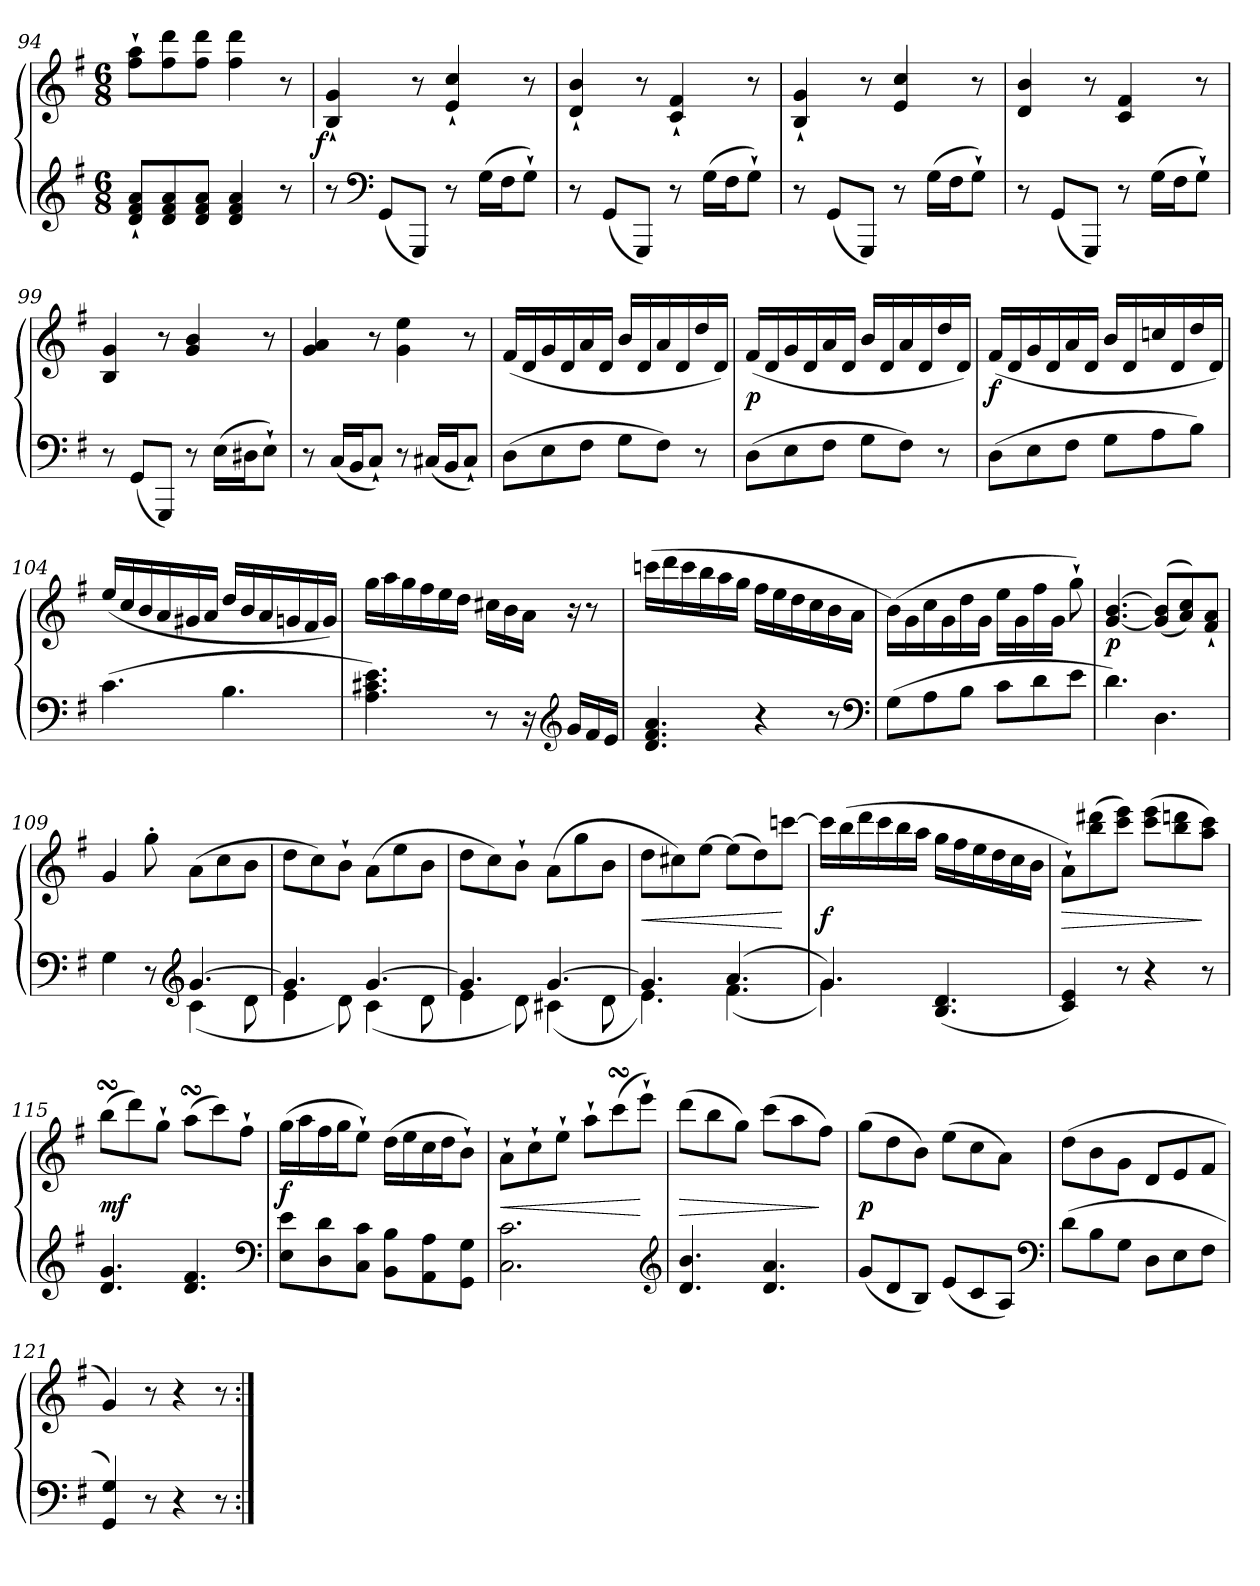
**kern	**kern	**dynam
*part1	*part1	*part1
*staff2	*staff1	*staff1/2
*clefG2	*clefG2	*
*k[f#]	*k[f#]	*
*G:	*G:	*
*M6/8	*M6/8	*
=94	=94	=94
8d` 8f#` 8a`L	8ff#` 8aa`L	.
8d 8f# 8a	8ff# 8ddd	.
8d 8f# 8aJ	8ff# 8dddJ	.
4d 4f# 4a	4ff# 4ddd	.
8r	8r	.
=95	=95	=95
!	!	!LO:DY:rj
8r	4B`> 4g`>	f
*clefF4	*	*
(8GGL	.	.
8GGGJ)	8r	.
8r	4e`> 4cc`>	.
(16GLL	.	.
16F#J	.	.
8G`J)	8r	.
=96	=96	=96
8r	4d`> 4b`>	.
(8GGL	.	.
8GGGJ)	8r	.
8r	4c`> 4f#`>	.
(16GLL	.	.
16F#J	.	.
8G`J)	8r	.
=97	=97	=97
8r	4B`> 4g`>	.
(8GGL	.	.
8GGGJ)	8r	.
8r	4e 4cc	.
(16GLL	.	.
16F#J	.	.
8G`J)	8r	.
=98	=98	=98
8r	4d 4b	.
(8GGL	.	.
8GGGJ)	8r	.
8r	4c 4f#	.
(16GLL	.	.
16F#J	.	.
8G`J)	8r	.
!!LO:LB:g=z
=99	=99	=99
8r	4B 4g	.
(8GGL	.	.
8GGGJ)	8r	.
8r	4g 4b	.
(16ELL	.	.
16D#XJ	.	.
8E`J)	8r	.
=100	=100	=100
8r	4g 4a	.
(16CLL	.	.
16BBJ	.	.
8C`J)	8r	.
8r	4g 4ee	.
(16C#XLL	.	.
16BBJ	.	.
8C#`J)	8r	.
=101	=101	=101
(8DL	(16f#LL	.
.	16d	.
8E	16g	.
.	16d	.
8F#J	16a	.
.	16dJJ	.
8GL	16bLL	.
.	16d	.
8F#J)	16a	.
.	16d	.
8r	16dd	.
.	16dJJ)	.
=102	=102	=102
(8DL	(16f#LL	p
.	16d	.
8E	16g	.
.	16d	.
8F#J	16a	.
.	16dJJ	.
8GL	16bLL	.
.	16d	.
8F#J)	16a	.
.	16d	.
8r	16dd	.
.	16dJJ)	.
=103	=103	=103
(8DL	(16f#LL	f
.	16d	.
8E	16g	.
.	16d	.
8F#J	16a	.
.	16dJJ	.
8GL	16bLL	.
.	16d	.
8A	16ccn	.
.	16d	.
8BJ)	16dd	.
.	16dJJ)	.
!!LO:LB:g=z
=104	=104	=104
(4.c	(16ee/LL	.
.	16cc/	.
.	16b/	.
.	16a/	.
.	16g#X/	.
.	16a/JJ	.
4.B	16ddLL	.
.	16b	.
.	16a	.
.	16gn	.
.	16f#	.
.	16gJJ)	.
=105	=105	=105
4.A 4.c#X 4.e)	16ggLL	.
.	16aa	.
.	16gg	.
.	16ff#	.
.	16ee	.
.	16ddJJ	.
8r	16cc#XLL	.
.	16b	.
16r	16aJJ	.
*clefG2	*	*
16gLL	16r	.
16f#	8r	.
16eJJ	.	.
=106	=106	=106
4.d 4.f# 4.a	(16cccnLL	.
.	16ddd	.
.	16ccc	.
.	16bb	.
.	16aa	.
.	16ggJJ	.
4r	16ff#LL	.
.	16ee	.
.	16dd	.
.	16cc	.
8r	16b	.
.	16aJJ	.
*clefF4	*	*
=107	=107	=107
(8GL	(16b\LL)	.
.	16g\	.
8A	16cc\	.
.	16g\	.
8BJ	16dd\	.
.	16g\JJ	.
8cL	16eeLL	.
.	16g	.
8d	16ff#	.
.	16gJJ	.
8eJ	8gg`)	.
=108	=108	=108
4.d)	[4.g [4.b	p
4.D	(<(>8g] 8b]L	.
.	8a 8cc))	.
.	8f#` 8a`J	.
!!LO:LB:g=z
=109	=109	=109
*^	*	*
4.ryy	4G	4g	.
.	8r	8gg'	.
*clefG2	*	*	*
[4.g	(4c	(8aL	.
.	.	8cc	.
.	8d	8bJ	.
=110	=110	=110	=110
4.g]	4e	8ddL	.
.	.	8cc)	.
.	8d)	8b`J	.
[4.g	(4c	(8aL	.
.	.	8ee	.
.	8d	8bJ	.
=111	=111	=111	=111
4.g]	4e	8ddL	.
.	.	8cc)	.
.	8d)	8b`J	.
[4.g	(4c#X	(8aL	.
.	.	8gg	.
.	8d	8bJ	.
=112	=112	=112	=112
4.g]	4.e)	8ddL	<
.	.	8cc#X)	.
.	.	[8eeJ	.
(4.a	(4.f#	(8eeL]	.
.	.	8dd)	.
.	.	[8cccnJ	[
=113	=113	=113	=113
4.g)	4.g)	16cccLL]	f
.	.	(16bb	.
.	.	16ddd	.
.	.	16ccc	.
.	.	16bb	.
.	.	16aaJJ	.
(4.B 4.d	4.ryy	16ggLL	.
.	.	16ff#	.
.	.	16ee	.
.	.	16dd	.
.	.	16cc	.
.	.	16bJJ	.
*v	*v	*	*
=114	=114	=114
4c 4e)	8a`L)	>
.	(8bb 8ddd#X	.
8r	8ccc 8eeeJ)	.
4r	(8ccc 8eeeL	.
.	8bb 8dddn	.
8r	8aa 8cccJ)	]
!!LO:LB:g=z
=115	=115	=115
4.d 4.g	(8bbsSsSL	mf
.	8ddd)	.
.	8gg`J	.
4.d 4.f#	(8aasSSSL	.
.	8ccc)	.
.	8ff#`J	.
*clefF4	*	*
=116	=116	=116
8E 8eL	(16ggLL	f
.	16aa	.
8D 8d	16ff#	.
.	16ggJ	.
8C 8cJ	8ee`J)	.
8BB 8BL	(16ddLL	.
.	16ee	.
8AA 8A	16cc	.
.	16ddJ	.
8GG 8GJ	8b`J)	.
=117	=117	=117
2.C 2.c	8a`L	<
.	8cc`	.
.	8ee`J	.
.	8aa`L	.
.	(8cccsSSs	.
.	8eee`J)	[
*clefG2	*	*
=118	=118	=118
4.d 4.b	(8dddL	>
.	8bb	.
.	8ggJ)	.
4.d 4.a	(8cccL	.
.	8aa	.
.	8ff#J)	]
=119	=119	=119
(8gL	(8ggL	p
8d	8dd	.
8BJ)	8bJ)	.
(8eL	(8eeL	.
8c	8cc	.
8AJ)	8aJ)	.
*clefF4	*	*
=120	=120	=120
(8dL	(8ddL	.
8B	8b	.
8GJ	8gJ	.
8DL	8dL	.
8E	8e	.
8F#J	8f#J	.
=121	=121	=121
4GG 4G)	4g)	.
8r	8r	.
4r	4r	.
8r	8r	.
=:|!	=:|!	=:|!
*-	*-	*-
